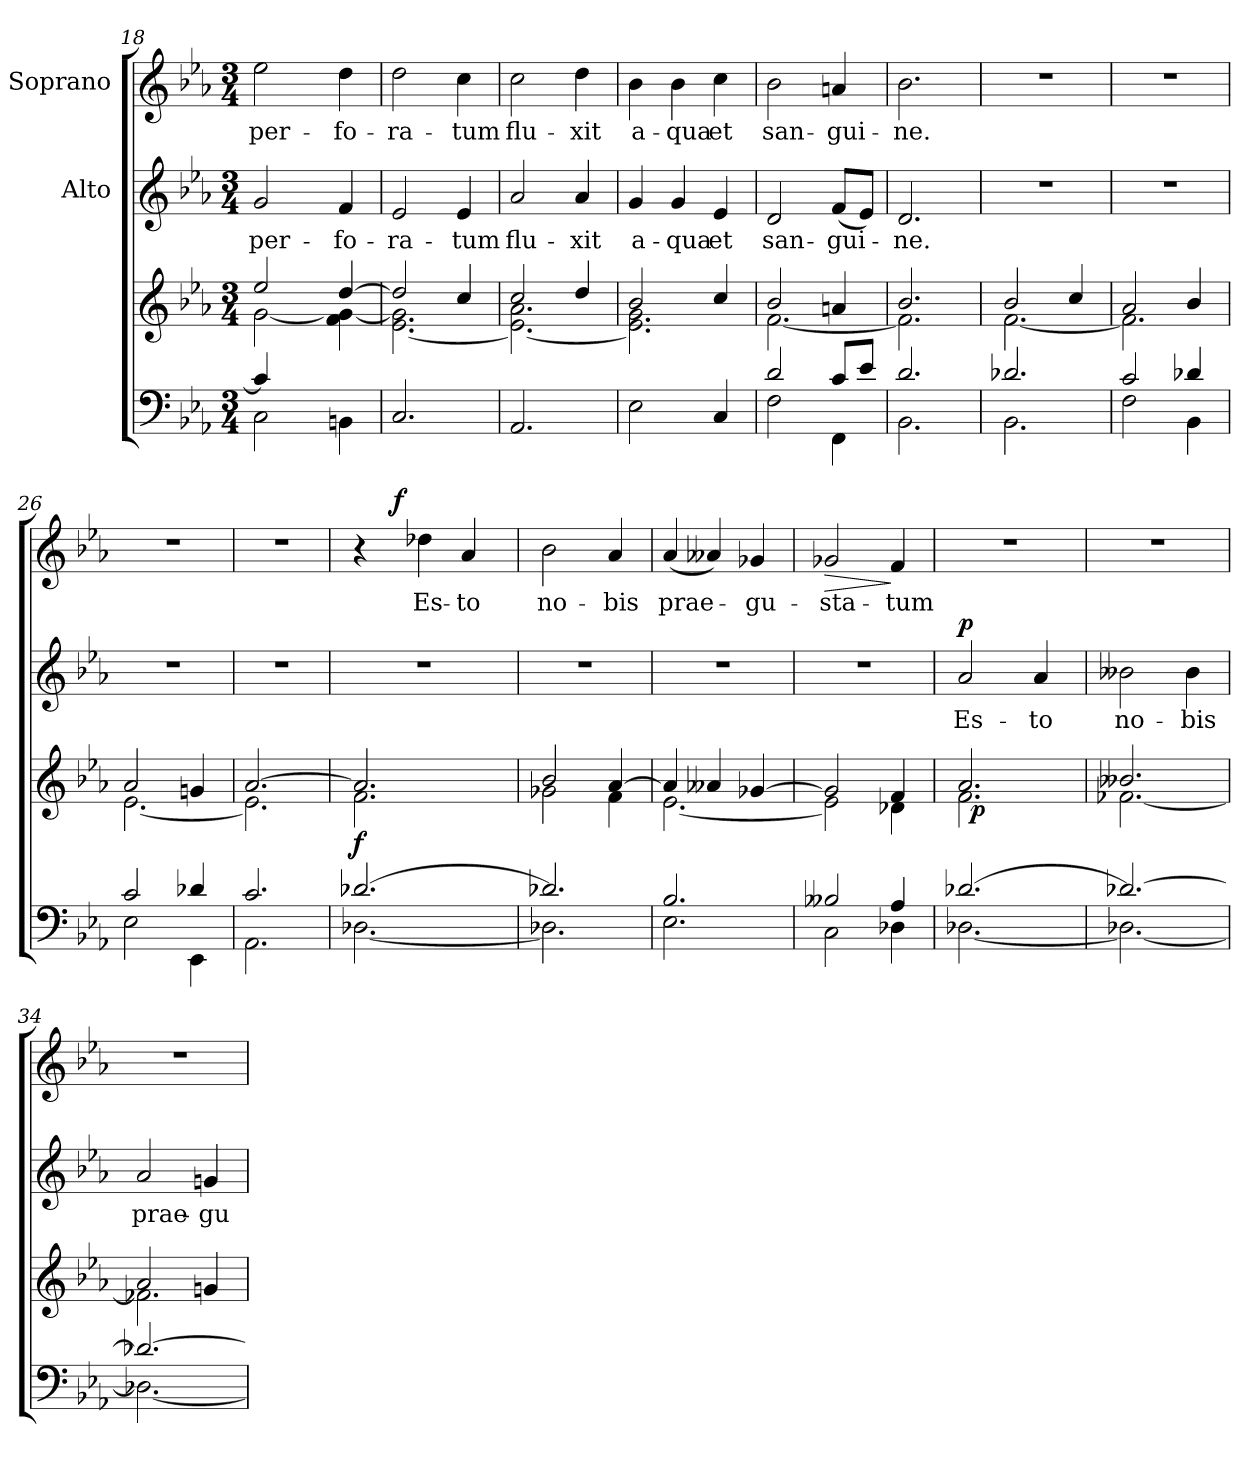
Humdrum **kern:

**kern	**kern	**dynam	**kern	**text	**dynam	**kern	**text	**dynam
*part3	*part3	*part3	*part2	*part2	*part2	*part1	*part1	*part1
*staff4	*staff3	*staff3/4	*staff2	*staff2	*staff2	*staff1	*staff1	*staff1
*	*	*	*I"Alto	*	*	*I"Soprano	*	*
*clefF4	*clefG2	*	*clefG2	*	*	*clefG2	*	*
*k[b-e-a-]	*k[b-e-a-]	*	*k[b-e-a-]	*	*	*k[b-e-a-]	*	*
*E-:	*E-:	*	*E-:	*	*	*E-:	*	*
*M3/4	*M3/4	*	*M3/4	*	*	*M3/4	*	*
=18	=18	=18	=18	=18	=18	=18	=18	=18
*^	*^	*	*	*	*	*	*	*
!	!	!	!	!	!	!LO:LY:b	!	!	!LO:LY:b	!
4c/]	2C\	2ee-/	[<2g\	.	2g/	per-	.	2ee-\	per-	.
4ryy	.	.	.	.	.	.	.	.	.	.
!	!	!	!	!	!	!LO:LY:b	!	!	!LO:LY:b	!
4ryy	4BBn\	[>4dd/	4f\ 4g\_	.	4f/	-fo-	.	4dd\	-fo-	.
!!LO:LB:g=z
=19	=19	=19	=19	=19	=19	=19	=19	=19	=19	=19
!	!	!	!	!	!	!LO:LY:b	!	!	!LO:LY:b	!
*v	*v	*	*	*	*	*	*	*	*	*
2.C/	2dd/]	[<2.e-\ 2.g\]	.	2e-/	-ra-	.	2dd\	-ra-	.
!	!	!	!	!	!LO:LY:b	!	!	!LO:LY:b	!
.	4cc/	.	.	4e-/	-tum	.	4cc\	-tum	.
=20	=20	=20	=20	=20	=20	=20	=20	=20	=20
!	!	!	!	!	!LO:LY:b	!	!	!LO:LY:b	!
2.AA-/	2cc/	2.e-\_ 2.a-\	.	2a-/	flu-	.	2cc\	flu-	.
!	!	!	!	!	!LO:LY:b	!	!	!LO:LY:b	!
.	4dd/	.	.	4a-/	-xit	.	4dd\	-xit	.
=21	=21	=21	=21	=21	=21	=21	=21	=21	=21
!	!	!	!	!	!LO:LY:b	!	!	!LO:LY:b	!
2E-\	2b-/	2.e-\] 2.g\	.	4g/	a-	.	4b-\	a-	.
!	!	!	!	!	!LO:LY:b	!	!	!LO:LY:b	!
.	.	.	.	4g/	-qua	.	4b-\	-qua	.
!	!	!	!	!	!LO:LY:b	!	!	!LO:LY:b	!
4C/	4cc/	.	.	4e-/	et	.	4cc\	et	.
=22	=22	=22	=22	=22	=22	=22	=22	=22	=22
*^	*	*	*	*	*	*	*	*	*
!	!	!	!	!	!	!LO:LY:b	!	!	!LO:LY:b	!
2d/	2F\	2b-/	[<2.f\	.	2d/	san-	.	2b-\	san-	.
!	!	!	!	!	!	!LO:LY:b	!	!	!LO:LY:b	!
8c/L	4FF\	4an/	.	.	(<8f/L	-gui-	.	4an/	-gui-	.
8e-/J	.	.	.	.	8e-/J)	.	.	.	.	.
=23	=23	=23	=23	=23	=23	=23	=23	=23	=23	=23
!	!	!	!	!	!	!LO:LY:b	!	!	!LO:LY:b	!
2.d/	2.BB-\	2.b-/	2.f\]	.	2.d/	-ne.	.	2.b-\	-ne.	.
=24	=24	=24	=24	=24	=24	=24	=24	=24	=24	=24
2.d-X/	2.BB-\	2b-/	[<2.f\	.	2.r	.	.	2.r	.	.
.	.	4cc/	.	.	.	.	.	.	.	.
=25	=25	=25	=25	=25	=25	=25	=25	=25	=25	=25
2c/	2F\	2a-/	2.f\]	.	2.r	.	.	2.r	.	.
4d-X/	4BB-\	4b-/	.	.	.	.	.	.	.	.
!!LO:LB:g=z
=26	=26	=26	=26	=26	=26	=26	=26	=26	=26	=26
2c/	2E-\	2a-/	[<2.e-\	.	2.r	.	.	2.r	.	.
4d-X/	4EE-\	4gn/	.	.	.	.	.	.	.	.
=27	=27	=27	=27	=27	=27	=27	=27	=27	=27	=27
2.c/	2.AA-\	[>2.a-/	2.e-\]	.	2.r	.	.	2.r	.	.
=28	=28	=28	=28	=28	=28	=28	=28	=28	=28	=28
!	!	!	!	!LO:DY:b	!	!	!	!	!	!
*	*	*	*	*	*	*	*	*^	*	*
[>2.d-X/	[<2.D-X\	2.a-/]	2.f\	f	2.r	.	.	4r	8ryy	.	.
.	.	.	.	.	.	.	.	.	32ryy	.	.
!	!	!	!	!	!	!	!	!	!	!	!LO:DY:b
.	.	.	.	.	.	.	.	.	2ryy	.	f
!	!	!	!	!	!	!	!	!	!	!LO:LY:b	!
.	.	.	.	.	.	.	.	4dd-X\	.	Es-	.
!	!	!	!	!	!	!	!	!	!	!LO:LY:b	!
.	.	.	.	.	.	.	.	4a-/	.	-to	.
.	.	.	.	.	.	.	.	.	16.ryy	.	.
=29	=29	=29	=29	=29	=29	=29	=29	=29	=29	=29	=29
!	!	!	!	!	!	!	!	!	!	!LO:LY:b	!
*	*	*	*	*	*	*	*	*v	*v	*	*
2.d-X/]	2.D-X\]	2b-/	2g-X\	.	2.r	.	.	2b-\	no-	.
!	!	!	!	!	!	!	!	!	!LO:LY:b	!
.	.	[>4a-/	4f\	.	.	.	.	4a-/	-bis	.
=30	=30	=30	=30	=30	=30	=30	=30	=30	=30	=30
!	!	!	!	!	!	!	!	!	!LO:LY:b	!
2.B-/	2.E-\	4a-/]	[<2.e-\	.	2.r	.	.	(<4a-/	prae-	.
.	.	4a--X/	.	.	.	.	.	4a--X/)	.	.
!	!	!	!	!	!	!	!	!	!LO:LY:b	!
.	.	[>4g-X/	.	.	.	.	.	4g-X/	-gu-	.
=31	=31	=31	=31	=31	=31	=31	=31	=31	=31	=31
!	!	!	!	!	!	!	!	!	!LO:LY:b	!LO:HP:b
2B--X/	2C\	2g-/]	2e-\]	.	2.r	.	.	2g-/	-sta-	>
!	!	!	!	!	!	!	!	!	!LO:LY:b	!
4A-/	4D-X\	4f/	4d-X\	.	.	.	.	4f/	-tum	]
=32	=32	=32	=32	=32	=32	=32	=32	=32	=32	=32
!	!	!	!	!	!	!LO:LY:b	!LO:DY:b	!	!	!
*	*	*	*^	*	*	*	*	*	*	*
[>2.d-X/	[<2.D-X\	2.a-/	2.f\	32ryy	.	2a-/	Es-	p	2.r	.	.
!	!	!	!	!	!LO:DY:b	!	!	!	!	!	!
.	.	.	.	2ryy	p	.	.	.	.	.	.
!	!	!	!	!	!	!	!LO:LY:b	!	!	!	!
.	.	.	.	.	.	4a-/	-to	.	.	.	.
.	.	.	.	8..ryy	.	.	.	.	.	.	.
!!LO:LB:g=z
=33	=33	=33	=33	=33	=33	=33	=33	=33	=33	=33	=33
!	!	!	!	!	!	!	!LO:LY:b	!	!	!	!
*	*	*	*v	*v	*	*	*	*	*	*	*
2.d-X/_	2.D-X\_	2.b--X/	[<2.f-X\	.	2b--X\	no-	.	2.r	.	.
!	!	!	!	!	!	!LO:LY:b	!	!	!	!
.	.	.	.	.	4b--\	-bis	.	.	.	.
=34	=34	=34	=34	=34	=34	=34	=34	=34	=34	=34
!	!	!	!	!	!	!LO:LY:b	!	!	!	!
2.d-X/_	2.D-X\_	2a-/	2.f-X\]	.	2a-/	prae-	.	2.r	.	.
!	!	!	!	!	!	!LO:LY:b	!	!	!	!
.	.	4gn/	.	.	4gn/	-gu-	.	.	.	.
*v	*v	*	*	*	*	*	*	*	*	*
*	*v	*v	*	*	*	*	*	*	*
=	=	=	=	=	=	=	=	=
*-	*-	*-	*-	*-	*-	*-	*-	*-
